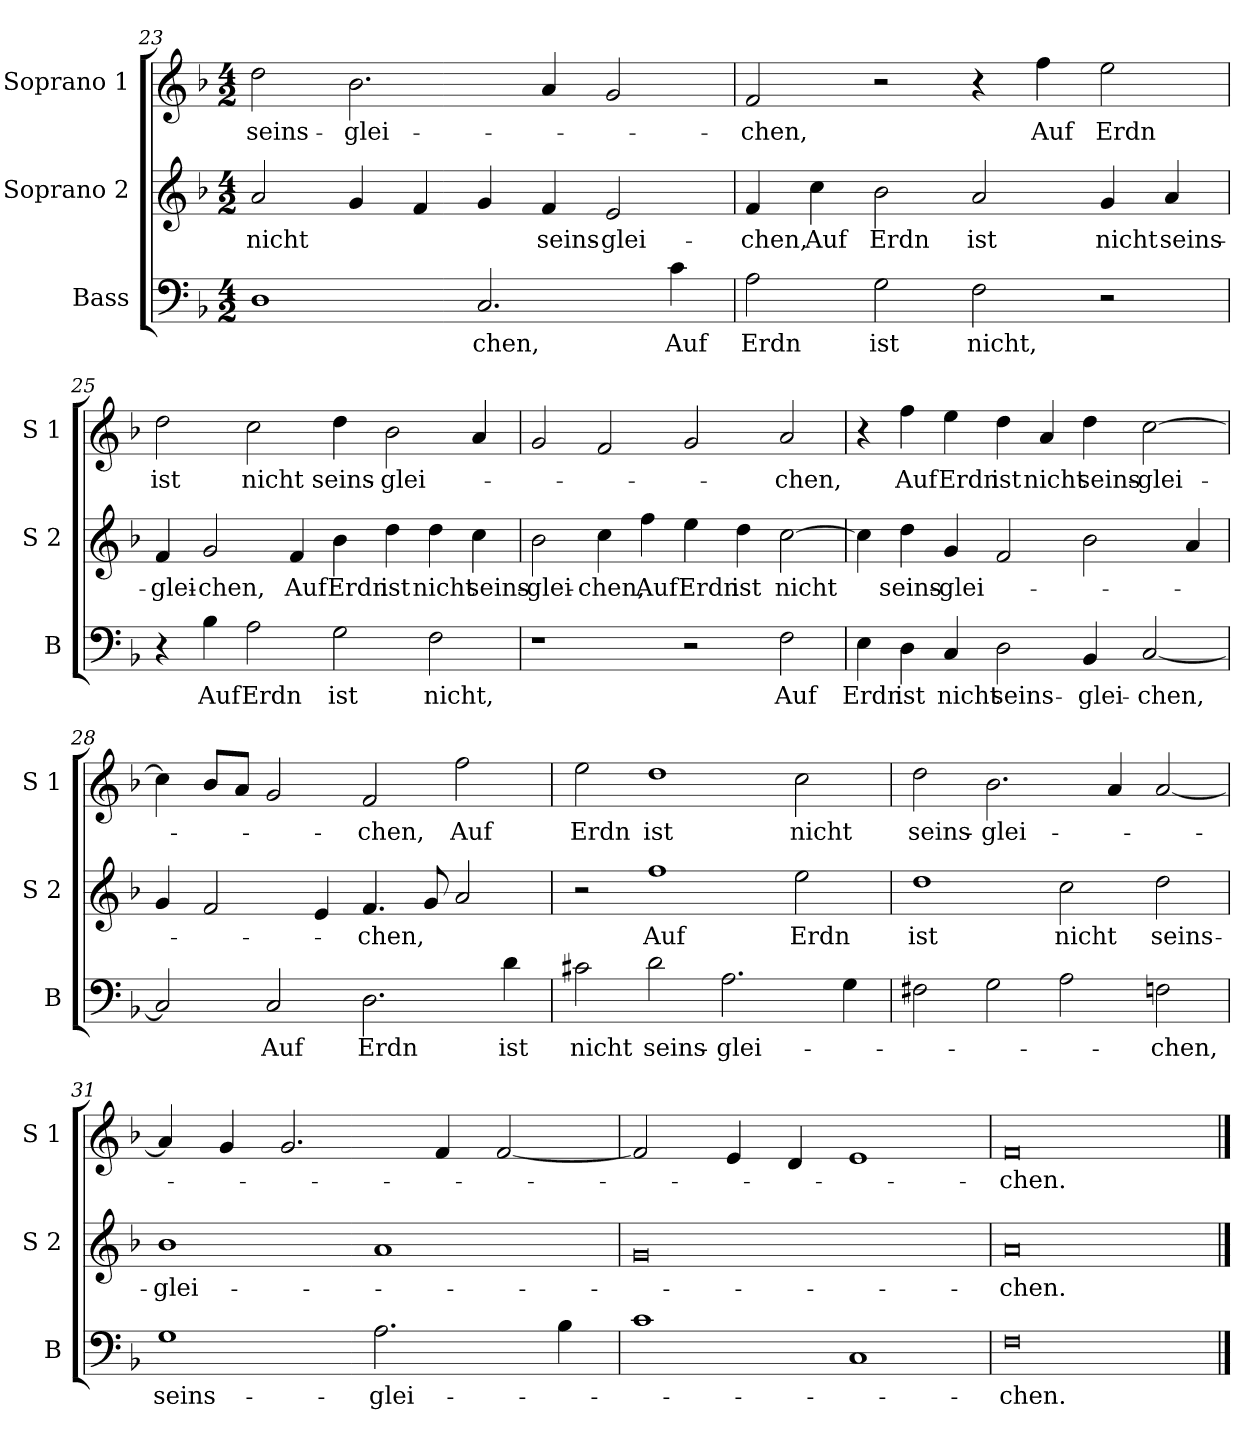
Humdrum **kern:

**kern	**text	**kern	**text	**kern	**text
*part3	*part3	*part2	*part2	*part1	*part1
*staff3	*staff3	*staff2	*staff2	*staff1	*staff1
*I"Bass	*	*I"Soprano 2	*	*I"Soprano 1	*
*I'B	*	*I'S 2	*	*I'S 1	*
*clefF4	*	*clefG2	*	*clefG2	*
*k[b-]	*	*k[b-]	*	*k[b-]	*
*F:	*	*F:	*	*F:	*
*M4/2	*	*M4/2	*	*M4/2	*
=23	=23	=23	=23	=23	=23
!	!	!	!LO:LY:b	!	!LO:LY:b
1D	.	2a/	nicht	2dd\	seins-
!	!	!	!	!	!LO:LY:b
.	.	4g/	.	2.b-\	-glei-
.	.	4f/	.	.	.
!	!LO:LY:b	!	!	!	!
2.C/	-chen,	4g/	.	.	.
!	!	!	!LO:LY:b	!	!
.	.	4f/	seins-	4a/	.
!	!	!	!LO:LY:b	!	!
.	.	2e/	-glei-	2g/	.
!	!LO:LY:b	!	!	!	!
4c\	Auf	.	.	.	.
!!LO:PB:g=z
=24	=24	=24	=24	=24	=24
!	!LO:LY:b	!	!LO:LY:b	!	!LO:LY:b
2A\	Erdn	4f/	-chen,	2f/	-chen,
!	!	!	!LO:LY:b	!	!
.	.	4cc\	Auf	.	.
!	!LO:LY:b	!	!LO:LY:b	!	!
2G\	ist	2b-\	Erdn	2r	.
!	!LO:LY:b	!	!LO:LY:b	!	!
2F\	nicht,	2a/	ist	4r	.
!	!	!	!	!	!LO:LY:b
.	.	.	.	4ff\	Auf
!	!	!	!LO:LY:b	!	!LO:LY:b
2r	.	4g/	nicht	2ee\	Erdn
!	!	!	!LO:LY:b	!	!
.	.	4a/	seins-	.	.
=25	=25	=25	=25	=25	=25
!	!	!	!LO:LY:b	!	!LO:LY:b
4r	.	4f/	-glei-	2dd\	ist
!	!LO:LY:b	!	!LO:LY:b	!	!
4B-\	Auf	2g/	-chen,	.	.
!	!LO:LY:b	!	!	!	!LO:LY:b
2A\	Erdn	.	.	2cc\	nicht
!	!	!	!LO:LY:b	!	!
.	.	4f/	Auf	.	.
!	!LO:LY:b	!	!LO:LY:b	!	!LO:LY:b
2G\	ist	4b-\	Erdn	4dd\	seins-
!	!	!	!LO:LY:b	!	!LO:LY:b
.	.	4dd\	ist	2b-\	-glei-
!	!LO:LY:b	!	!LO:LY:b	!	!
2F\	nicht,	4dd\	nicht	.	.
!	!	!	!LO:LY:b	!	!
.	.	4cc\	seins-	4a/	.
=26	=26	=26	=26	=26	=26
!	!	!	!LO:LY:b	!	!
1r	.	2b-\	-glei-	2g/	.
!	!	!	!LO:LY:b	!	!
.	.	4cc\	-chen,	2f/	.
!	!	!	!LO:LY:b	!	!
.	.	4ff\	Auf	.	.
!	!	!	!LO:LY:b	!	!
2r	.	4ee\	Erdn	2g/	.
!	!	!	!LO:LY:b	!	!
.	.	4dd\	ist	.	.
!	!LO:LY:b	!	!LO:LY:b	!	!LO:LY:b
2F\	Auf	[2cc\	nicht	2a/	-chen,
!!LO:LB:g=z
=27	=27	=27	=27	=27	=27
!	!LO:LY:b	!	!	!	!
4E\	Erdn	4cc\]	.	4r	.
!	!LO:LY:b	!	!LO:LY:b	!	!LO:LY:b
4D\	ist	4dd\	seins-	4ff\	Auf
!	!LO:LY:b	!	!LO:LY:b	!	!LO:LY:b
4C/	nicht	4g/	-glei-	4ee\	Erdn
!	!LO:LY:b	!	!	!	!LO:LY:b
2D\	seins-	2f/	.	4dd\	ist
!	!	!	!	!	!LO:LY:b
.	.	.	.	4a/	nicht
!	!LO:LY:b	!	!	!	!LO:LY:b
4BB-/	-glei-	2b-\	.	4dd\	seins-
!	!LO:LY:b	!	!	!	!LO:LY:b
[2C/	-chen,	.	.	[2cc\	-glei-
.	.	4a/	.	.	.
=28	=28	=28	=28	=28	=28
2C/]	.	4g/	.	4cc\]	.
.	.	2f/	.	8b-/L	.
.	.	.	.	8a/J	.
!	!LO:LY:b	!	!	!	!
2C/	Auf	.	.	2g/	.
.	.	4e/	.	.	.
!	!LO:LY:b	!	!LO:LY:b	!	!LO:LY:b
2.D\	Erdn	4.f/	-chen,	2f/	-chen,
.	.	8g/	.	.	.
!	!	!	!	!	!LO:LY:b
.	.	2a/	.	2ff\	Auf
!	!LO:LY:b	!	!	!	!
4d\	ist	.	.	.	.
=29	=29	=29	=29	=29	=29
!	!LO:LY:b	!	!	!	!LO:LY:b
2c#X\	nicht	2r	.	2ee\	Erdn
!	!LO:LY:b	!	!LO:LY:b	!	!LO:LY:b
2d\	seins-	1ff	Auf	1dd	ist
!	!LO:LY:b	!	!	!	!
2.A\	-glei-	.	.	.	.
!	!	!	!LO:LY:b	!	!LO:LY:b
.	.	2ee\	Erdn	2cc\	nicht
4G\	.	.	.	.	.
!!LO:LB:g=z
=30	=30	=30	=30	=30	=30
!	!	!	!LO:LY:b	!	!LO:LY:b
2F#X\	.	1dd	ist	2dd\	seins-
!	!	!	!	!	!LO:LY:b
2G\	.	.	.	2.b-\	-glei-
!	!	!	!LO:LY:b	!	!
2A\	.	2cc\	nicht	.	.
.	.	.	.	4a/	.
!	!LO:LY:b	!	!LO:LY:b	!	!
2Fn\	-chen,	2dd\	seins-	[2a/	.
=31	=31	=31	=31	=31	=31
!	!LO:LY:b	!	!LO:LY:b	!	!
1G	seins-	1b-	-glei-	4a/]	.
.	.	.	.	4g/	.
.	.	.	.	2.g/	.
!	!LO:LY:b	!	!	!	!
2.A\	-glei-	1a	.	.	.
.	.	.	.	4f/	.
.	.	.	.	[2f/	.
4B-\	.	.	.	.	.
=32	=32	=32	=32	=32	=32
1c	.	0g	.	2f/]	.
.	.	.	.	4e/	.
.	.	.	.	4d/	.
1C	.	.	.	1e	.
=33	=33	=33	=33	=33	=33
!	!LO:LY:b	!	!LO:LY:b	!	!LO:LY:b
0F	-chen.	0a	-chen.	0f	-chen.
==	==	==	==	==	==
*-	*-	*-	*-	*-	*-
